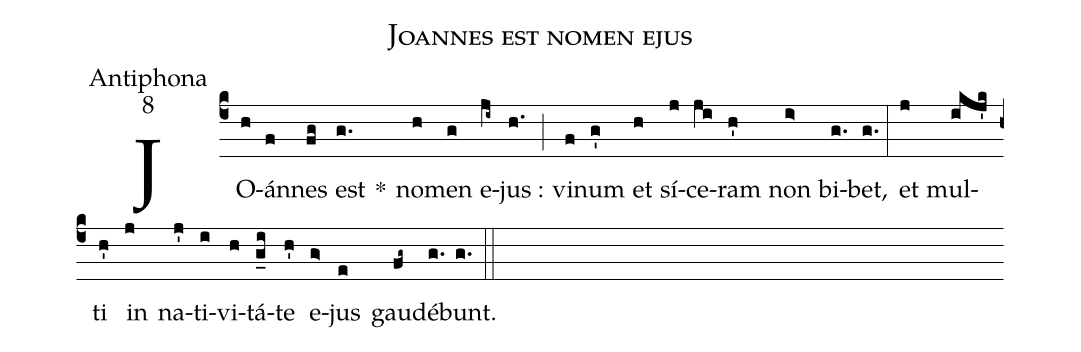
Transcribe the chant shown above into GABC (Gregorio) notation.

name:Joannes est nomen ejus;
office-part:Antiphona;
mode:8;
%%
(c4) JO(h)án(f)nes(fg) est(g.) *() no(h)men(g) e(ji~)jus :(h.) (;) vi(f)num(g') et(h) sí(j)ce(ji)ram(h') non(i>) bi(g.)bet,(g.) (:) et(j) mul(ikj'k)ti(h') in(j) na(j')ti(i)vi(h)tá(g_i)te(h') e(g>)jus(e) gau(fg~)dé(g.)bunt.(g.) (::)
